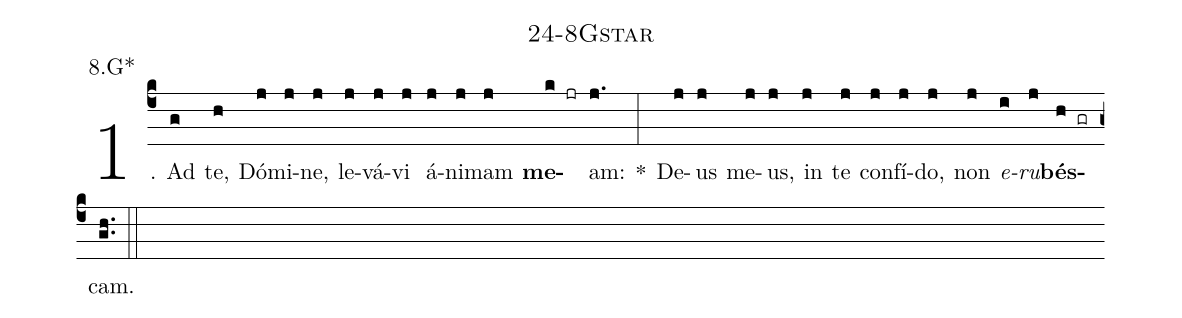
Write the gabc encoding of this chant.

name: 24-8Gstar;
annotation: 8.G*;
%%
(c4)1. Ad(g) te,(h) Dó(j)mi(j)ne,(j) le(j)vá(j)vi(j) á(j)ni(j)mam(j) <b>me</b>(k jr)am:(j.) *(:) De(j)us(j) me(j)us,(j) in(j) te(j) con(j)fí(j)do,(j) non(j) <i>e</i>(i)<i>ru</i>(j)<b>bés</b>(h gr)cam.(gh..) (::)
